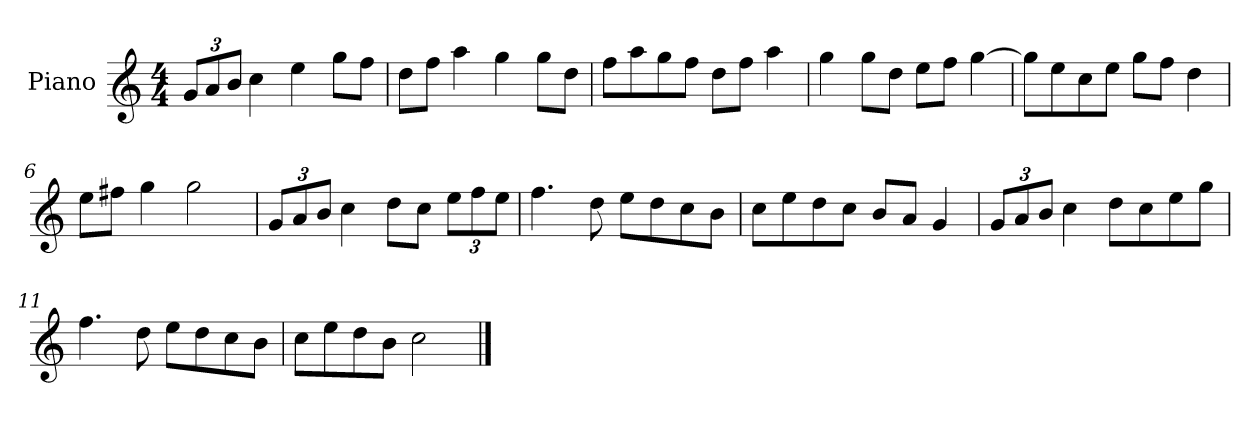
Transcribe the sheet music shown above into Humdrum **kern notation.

**kern
*part1
*staff1
*I"Piano
*I'P-no
*clefG2
*k[]
*M4/4
*MM90
*Xbrackettup
=1
12g/L
12a/
12b/J
4cc\
4ee\
8gg\L
8ff\J
=2
8dd\L
8ff\J
4aa\
4gg\
8gg\L
8dd\J
=3
8ff\L
8aa\
8gg\
8ff\J
8dd\L
8ff\J
4aa\
=4
4gg\
8gg\L
8dd\J
8ee\L
8ff\J
[4gg\
=5
8gg\L]
8ee\
8cc\
8ee\J
8gg\L
8ff\J
4dd\
=6
8ee\L
8ff#X\J
4gg\
2gg\
!!LO:LB:g=z
=7
12g/L
12a/
12b/J
4cc\
8dd\L
8cc\J
12ee\L
12ff\
12ee\J
=8
4.ff\
8dd\
8ee\L
8dd\
8cc\
8b\J
=9
8cc\L
8ee\
8dd\
8cc\J
8b/L
8a/J
4g/
=10
12g/L
12a/
12b/J
4cc\
8dd\L
8cc\
8ee\
8gg\J
=11
4.ff\
8dd\
8ee\L
8dd\
8cc\
8b\J
=12
8cc\L
8ee\
8dd\
8b\J
2cc\
==
*-
